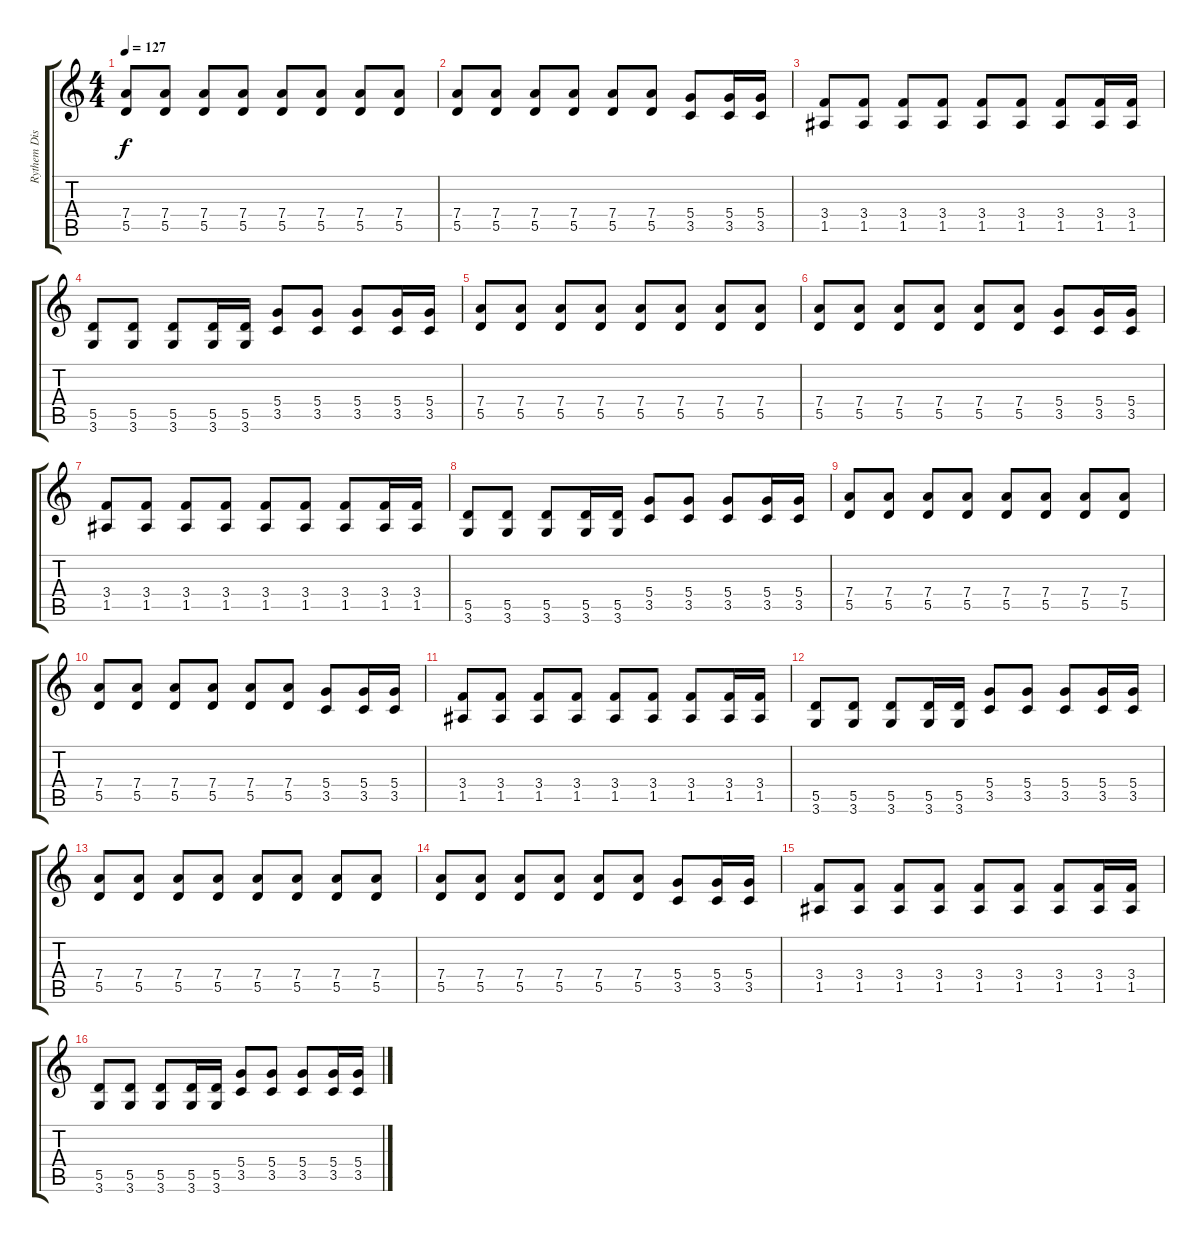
\track ("Rythem Distortion" "Rythem Dis") {instrument distortionguitar}
\staff {score tabs}
\tuning (E4 B3 G3 D3 A2 E2) {hide}
\ts (4 4)
\tempo 127
\clef g2
\ks c
(7.4 5.5).8{dy f} (7.4 5.5).8 (7.4 5.5).8 (7.4 5.5).8 (7.4 5.5).8 (7.4 5.5).8 (7.4 5.5).8 (7.4 5.5).8 |
(7.4 5.5).8 (7.4 5.5).8 (7.4 5.5).8 (7.4 5.5).8 (7.4 5.5).8 (7.4 5.5).8 (5.4 3.5).8 (5.4 3.5).16 (5.4 3.5).16 |
(3.4 1.5).8 (3.4 1.5).8 (3.4 1.5).8 (3.4 1.5).8 (3.4 1.5).8 (3.4 1.5).8 (3.4 1.5).8 (3.4 1.5).16 (3.4 1.5).16 |
(5.5 3.6).8 (5.5 3.6).8 (5.5 3.6).8 (5.5 3.6).16 (5.5 3.6).16 (5.4 3.5).8 (5.4 3.5).8 (5.4 3.5).8 (5.4 3.5).16 (5.4 3.5).16 |
(7.4 5.5).8 (7.4 5.5).8 (7.4 5.5).8 (7.4 5.5).8 (7.4 5.5).8 (7.4 5.5).8 (7.4 5.5).8 (7.4 5.5).8 |
(7.4 5.5).8 (7.4 5.5).8 (7.4 5.5).8 (7.4 5.5).8 (7.4 5.5).8 (7.4 5.5).8 (5.4 3.5).8 (5.4 3.5).16 (5.4 3.5).16 |
(3.4 1.5).8 (3.4 1.5).8 (3.4 1.5).8 (3.4 1.5).8 (3.4 1.5).8 (3.4 1.5).8 (3.4 1.5).8 (3.4 1.5).16 (3.4 1.5).16 |
(5.5 3.6).8 (5.5 3.6).8 (5.5 3.6).8 (5.5 3.6).16 (5.5 3.6).16 (5.4 3.5).8 (5.4 3.5).8 (5.4 3.5).8 (5.4 3.5).16 (5.4 3.5).16 |
(7.4 5.5).8 (7.4 5.5).8 (7.4 5.5).8 (7.4 5.5).8 (7.4 5.5).8 (7.4 5.5).8 (7.4 5.5).8 (7.4 5.5).8 |
(7.4 5.5).8 (7.4 5.5).8 (7.4 5.5).8 (7.4 5.5).8 (7.4 5.5).8 (7.4 5.5).8 (5.4 3.5).8 (5.4 3.5).16 (5.4 3.5).16 |
(3.4 1.5).8 (3.4 1.5).8 (3.4 1.5).8 (3.4 1.5).8 (3.4 1.5).8 (3.4 1.5).8 (3.4 1.5).8 (3.4 1.5).16 (3.4 1.5).16 |
(5.5 3.6).8 (5.5 3.6).8 (5.5 3.6).8 (5.5 3.6).16 (5.5 3.6).16 (5.4 3.5).8 (5.4 3.5).8 (5.4 3.5).8 (5.4 3.5).16 (5.4 3.5).16 |
(7.4 5.5).8 (7.4 5.5).8 (7.4 5.5).8 (7.4 5.5).8 (7.4 5.5).8 (7.4 5.5).8 (7.4 5.5).8 (7.4 5.5).8 |
(7.4 5.5).8 (7.4 5.5).8 (7.4 5.5).8 (7.4 5.5).8 (7.4 5.5).8 (7.4 5.5).8 (5.4 3.5).8 (5.4 3.5).16 (5.4 3.5).16 |
(3.4 1.5).8 (3.4 1.5).8 (3.4 1.5).8 (3.4 1.5).8 (3.4 1.5).8 (3.4 1.5).8 (3.4 1.5).8 (3.4 1.5).16 (3.4 1.5).16 |
(5.5 3.6).8 (5.5 3.6).8 (5.5 3.6).8 (5.5 3.6).16 (5.5 3.6).16 (5.4 3.5).8 (5.4 3.5).8 (5.4 3.5).8 (5.4 3.5).16 (5.4 3.5).16
